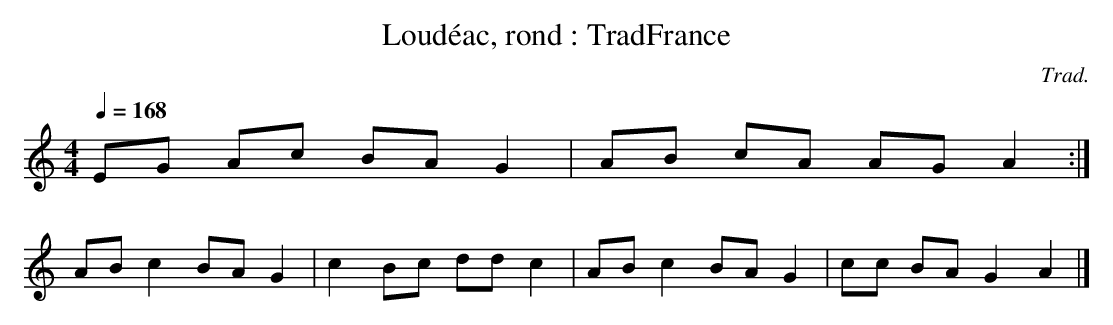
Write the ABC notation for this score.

X:1
T:Loudéac, rond : TradFrance
C:Trad.
M:4/4
L:1/8
K:G
Q:1/4=168
K:C
EG Ac BA G2 | AB cA AG A2 :|
AB c2 BA G2 | c2 Bc dd c2 | AB c2 BA G2 | cc BA G2 A2 |]
